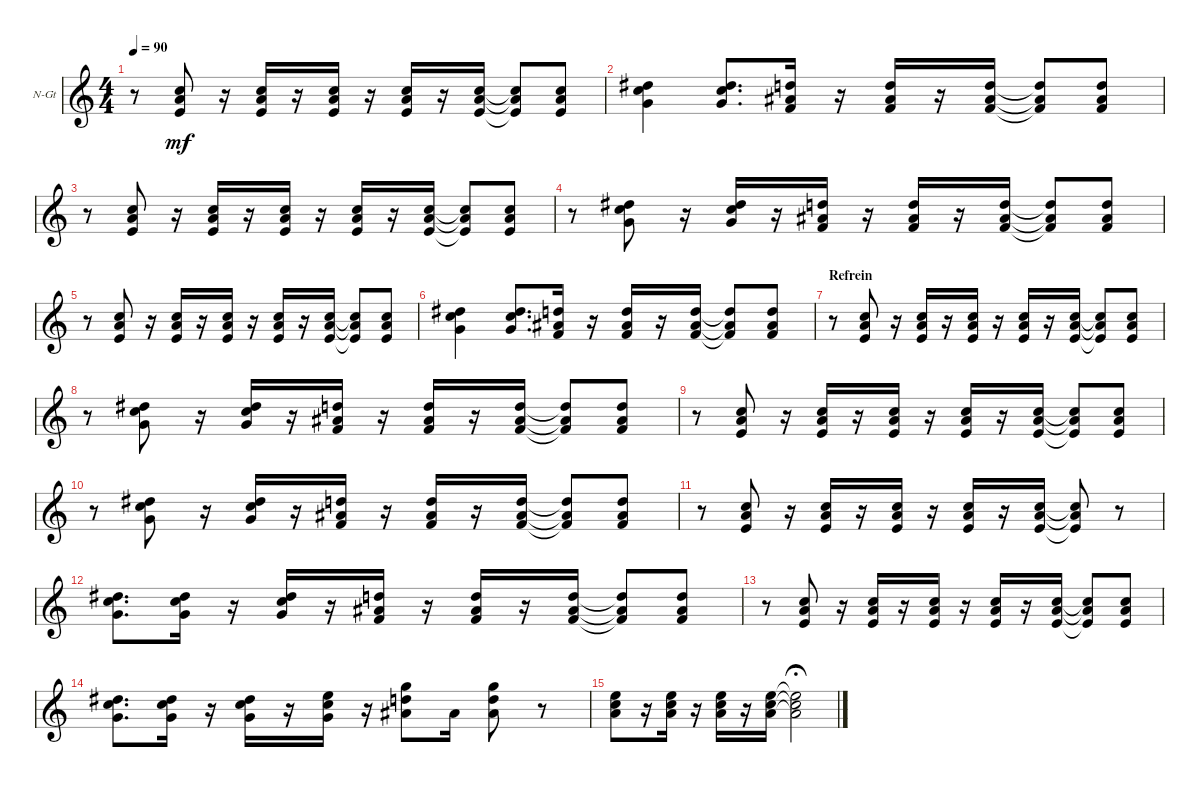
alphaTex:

\defaultSystemsLayout 4
\bracketExtendMode groupsimilarinstruments
\firstSystemTrackNameOrientation horizontal
\otherSystemsTrackNameOrientation horizontal
\track ("Nylon Guitar" "N-Gt") {instrument acousticguitarnylon}
\staff {score}
\tuning (E4 B3 G3 D3 A2 E2)
\ts (4 4)
\tempo 90
\clef g2
\ks c
r.8{dy mf} (1.2 2.4 2.3).8 r.16 (2.4 2.3 1.2).16 r.16 (1.2 2.4 2.3).16 r.16 (2.4 1.2 2.3).16 r.16 (1.2 2.4 2.3).16 (2.3{t} 2.4{t} 1.2{t}).8 (2.3 2.4 1.2).8 |
(4.2 5.3 5.4).4 (4.2 5.3 5.4).8{d} (3.4 3.3 3.2).16 r.16 (3.4 3.3 3.2).16 r.16 (3.4 3.3 3.2).16 (3.4{t} 3.3{t} 3.2{t}).8 (3.4 3.3 3.2).8 |
r.8 (1.2 2.4 2.3).8 r.16 (2.4 2.3 1.2).16 r.16 (1.2 2.4 2.3).16 r.16 (2.4 1.2 2.3).16 r.16 (1.2 2.4 2.3).16 (2.3{t} 2.4{t} 1.2{t}).8 (2.3 2.4 1.2).8 |
r.8 (4.2 5.3 5.4).8 r.16 (4.2 5.3 5.4).16 r.16 (3.4 3.3 3.2).16 r.16 (3.4 3.3 3.2).16 r.16 (3.4 3.3 3.2).16 (3.4{t} 3.3{t} 3.2{t}).8 (3.4 3.3 3.2).8 |
r.8 (1.2 2.4 2.3).8 r.16 (2.4 2.3 1.2).16 r.16 (1.2 2.4 2.3).16 r.16 (2.4 1.2 2.3).16 r.16 (1.2 2.4 2.3).16 (2.3{t} 2.4{t} 1.2{t}).8 (2.3 2.4 1.2).8 |
(4.2 5.3 5.4).4 (4.2 5.3 5.4).8{d} (3.4 3.3 3.2).16 r.16 (3.4 3.3 3.2).16 r.16 (3.4 3.3 3.2).16 (3.4{t} 3.3{t} 3.2{t}).8 (3.4 3.3 3.2).8 |
\section ("" "Refrein")
r.8 (1.2 2.4 2.3).8 r.16 (2.4 2.3 1.2).16 r.16 (1.2 2.4 2.3).16 r.16 (2.4 1.2 2.3).16 r.16 (1.2 2.4 2.3).16 (2.3{t} 2.4{t} 1.2{t}).8 (2.3 2.4 1.2).8 |
r.8 (4.2 5.3 5.4).8 r.16 (4.2 5.3 5.4).16 r.16 (3.4 3.3 3.2).16 r.16 (3.4 3.3 3.2).16 r.16 (3.4 3.3 3.2).16 (3.4{t} 3.3{t} 3.2{t}).8 (3.4 3.3 3.2).8 |
r.8 (1.2 2.4 2.3).8 r.16 (2.4 2.3 1.2).16 r.16 (1.2 2.4 2.3).16 r.16 (2.4 1.2 2.3).16 r.16 (1.2 2.4 2.3).16 (2.3{t} 2.4{t} 1.2{t}).8 (2.3 2.4 1.2).8 |
r.8 (4.2 5.3 5.4).8 r.16 (4.2 5.3 5.4).16 r.16 (3.4 3.3 3.2).16 r.16 (3.4 3.3 3.2).16 r.16 (3.4 3.3 3.2).16 (3.4{t} 3.3{t} 3.2{t}).8 (3.4 3.3 3.2).8 |
r.8 (1.2 2.4 2.3).8 r.16 (2.4 2.3 1.2).16 r.16 (1.2 2.4 2.3).16 r.16 (2.4 1.2 2.3).16 r.16 (1.2 2.4 2.3).16 (2.3{t} 2.4{t} 1.2{t}).8 r.8 |
(0.3 1.2 13.4).8{d} (0.3 1.2 13.4).16 r.16 (1.2 8.3 5.4).16 r.16 (3.3 3.2 3.4).16 r.16 (3.4 3.3 3.2).16 r.16 (3.3 3.4 3.2).16 (3.3{t} 3.4{t} 3.2{t}).8 (3.3 3.4 3.2).8 |
r.8 (1.2 2.4 2.3).8 r.16 (2.4 2.3 1.2).16 r.16 (1.2 2.4 2.3).16 r.16 (2.4 1.2 2.3).16 r.16 (1.2 2.4 2.3).16 (2.3{t} 2.4{t} 1.2{t}).8 (2.3 2.4 1.2).8 |
(0.3 1.2 13.4).8{d} (0.3 1.2 13.4).16 r.16 (1.2 8.3 5.4).16 r.16 (5.3 5.2 5.4).16 r.16 (3.1 3.3 3.2).8 3.3.16 (3.3 3.2 3.1).8 r.8 |
(0.1 2.3 1.2).8 r.16 (0.1 2.3 1.2).16 r.16 (2.3 1.2 0.1).16 r.16 (2.3 0.1 1.2).16 (2.3{t} 0.1{t} 1.2{t}).2{fermata (medium 0.26)}
